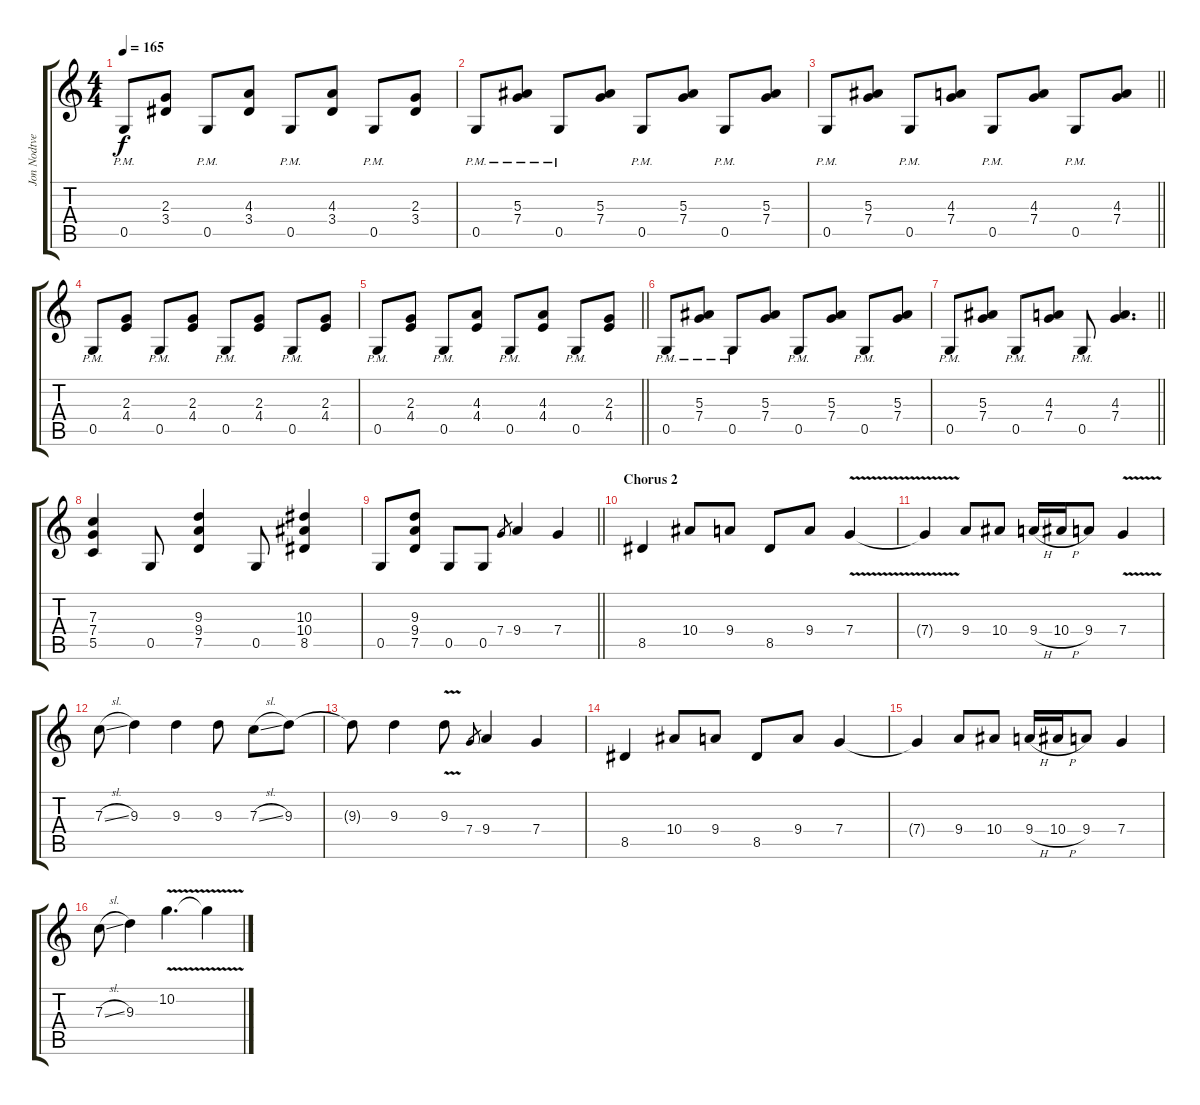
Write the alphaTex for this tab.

\track ("Jon Nodtveidt " "Jon Nodtve") {instrument distortionguitar}
\staff {score tabs}
\tuning (D4 A3 F3 C3 G2 D2) {hide}
\ts (4 4)
\tempo 165
\clef g2
\ks c
0.5{pm}.8{dy f} (2.3 3.4).8 0.5{pm}.8 (4.3 3.4).8 0.5{pm}.8 (4.3 3.4).8 0.5{pm}.8 (2.3 3.4).8 |
0.5{pm}.8 (5.3{pm} 7.4).8 0.5{pm}.8 (5.3 7.4).8 0.5{pm}.8 (5.3 7.4).8 0.5{pm}.8 (5.3 7.4).8 |
\barLineRight lightlight
0.5{pm}.8 (5.3 7.4).8 0.5{pm}.8 (4.3 7.4).8 0.5{pm}.8 (4.3 7.4).8 0.5{pm}.8 (4.3 7.4).8 |
0.5{pm}.8 (2.3 4.4).8 0.5{pm}.8 (2.3 4.4).8 0.5{pm}.8 (2.3 4.4).8 0.5{pm}.8 (2.3 4.4).8 |
\barLineRight lightlight
0.5{pm}.8 (2.3 4.4).8 0.5{pm}.8 (4.3 4.4).8 0.5{pm}.8 (4.3 4.4).8 0.5{pm}.8 (2.3 4.4).8 |
0.5{pm}.8 (5.3{pm} 7.4).8 0.5{pm}.8 (5.3 7.4).8 0.5{pm}.8 (5.3 7.4).8 0.5{pm}.8 (5.3 7.4).8 |
\barLineRight lightlight
0.5{pm}.8 (5.3 7.4).8 0.5{pm}.8 (4.3 7.4).8 0.5{pm}.8 (4.3 7.4).4{d} |
(7.3 7.4 5.5).4 0.5.8 (9.3 9.4 7.5).4 0.5.8 (10.3 10.4 8.5).4 |
\barLineRight lightlight
0.5.8 (9.3 9.4 7.5).8 0.5.8 0.5.8 7.4.8{gr} 9.4.4 7.4.4 |
\section ("" "Chorus 2")
8.5.4 10.4.8 9.4.8 8.5.8 9.4.8 7.4{v}.4 |
7.4{t}.4 9.4.8 10.4.8 9.4{h}.16 10.4{h}.16 9.4.8 7.4{v}.4 |
7.3{sl}.8 9.3.4 9.3.4 9.3.8 7.3{sl}.8 9.3.8 |
9.3{t}.8 9.3.4 9.3{v}.8 7.4.8{gr} 9.4.4 7.4.4 |
8.5.4 10.4.8 9.4.8 8.5.8 9.4.8 7.4.4 |
7.4{t}.4 9.4.8 10.4.8 9.4{h}.16 10.4{h}.16 9.4.8 7.4.4 |
7.3{sl}.8 9.3.4 10.2{v}.4{d} 10.2{t}.4
